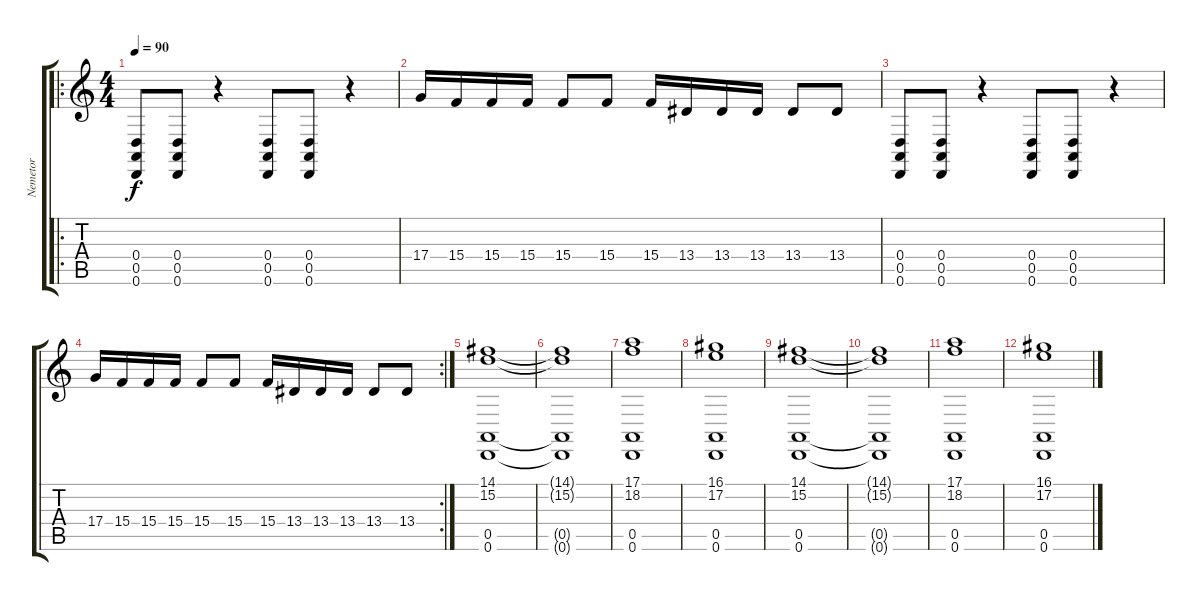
\track ("Nemetor" "Nemetor") {instrument stringensemble1}
\staff {score tabs}
\tuning (E4 B3 G3 D3 A2 D2) {hide}
\ro
\ts (4 4)
\tempo 90
\clef g2
\ks c
(0.4 0.5 0.6).8{dy f} (0.4 0.5 0.6).8 r.4 (0.4 0.5 0.6).8 (0.4 0.5 0.6).8 r.4 |
17.4.16 15.4.16 15.4.16 15.4.16 15.4.8 15.4.8 15.4.16 13.4.16 13.4.16 13.4.16 13.4.8 13.4.8 |
(0.4 0.5 0.6).8 (0.4 0.5 0.6).8 r.4 (0.4 0.5 0.6).8 (0.4 0.5 0.6).8 r.4 |
\rc 2
17.4.16 15.4.16 15.4.16 15.4.16 15.4.8 15.4.8 15.4.16 13.4.16 13.4.16 13.4.16 13.4.8 13.4.8 |
(14.1 15.2 0.5 0.6).1 |
(14.1{t} 15.2{t} 0.5{t} 0.6{t}).1 |
(17.1 18.2 0.5 0.6).1 |
(16.1 17.2 0.5 0.6).1 |
(14.1 15.2 0.5 0.6).1 |
(14.1{t} 15.2{t} 0.5{t} 0.6{t}).1 |
(17.1 18.2 0.5 0.6).1 |
(16.1 17.2 0.5 0.6).1
